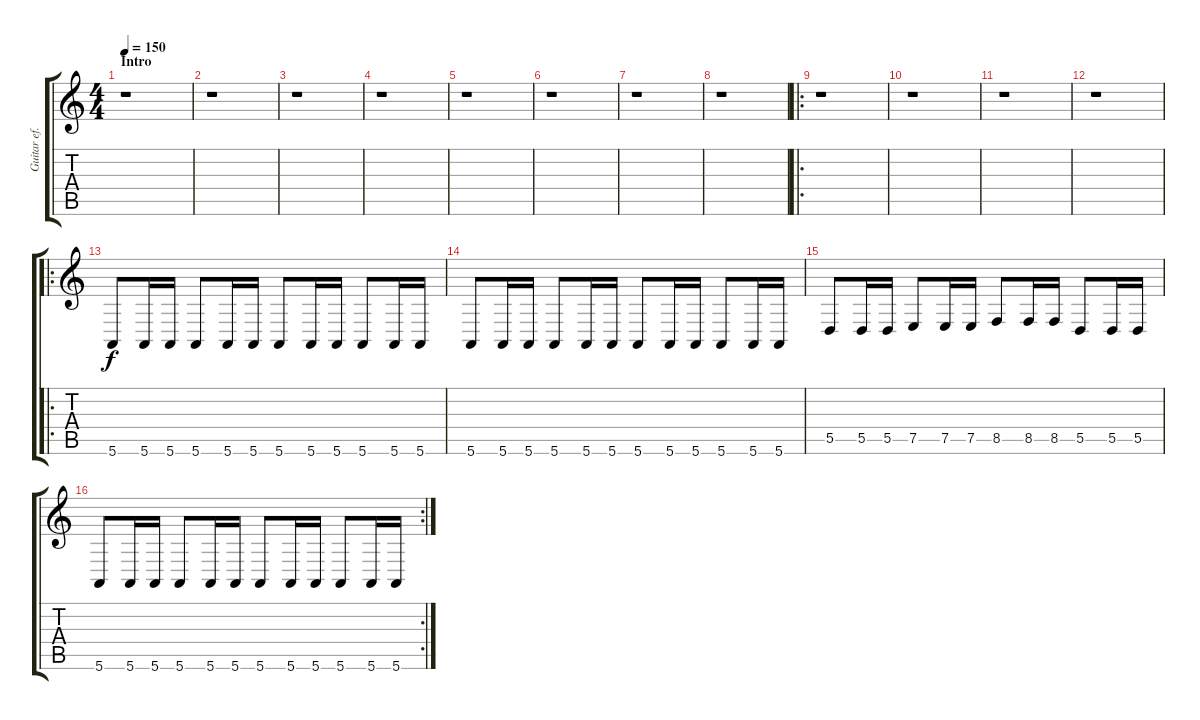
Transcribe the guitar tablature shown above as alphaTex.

\track ("Guitar ef." "Guitar ef.") {instrument synthvoice}
\staff {score tabs}
\tuning (E4 B3 G3 D3 A2 E2) {hide}
\ts (4 4)
\section ("" "Intro")
\tempo 150
\clef g2
\ks c
r.1{dy f instrument synthvoice} |
r.1 |
r.1 |
r.1 |
r.1 |
r.1 |
r.1 |
r.1 |
\ro
r.1 |
r.1 |
r.1 |
r.1 |
\ro
5.6.8 5.6.16 5.6.16 5.6.8 5.6.16 5.6.16 5.6.8 5.6.16 5.6.16 5.6.8 5.6.16 5.6.16 |
5.6.8 5.6.16 5.6.16 5.6.8 5.6.16 5.6.16 5.6.8 5.6.16 5.6.16 5.6.8 5.6.16 5.6.16 |
5.5.8 5.5.16 5.5.16 7.5.8 7.5.16 7.5.16 8.5.8 8.5.16 8.5.16 5.5.8 5.5.16 5.5.16 |
\rc 2
5.6.8 5.6.16 5.6.16 5.6.8 5.6.16 5.6.16 5.6.8 5.6.16 5.6.16 5.6.8 5.6.16 5.6.16
